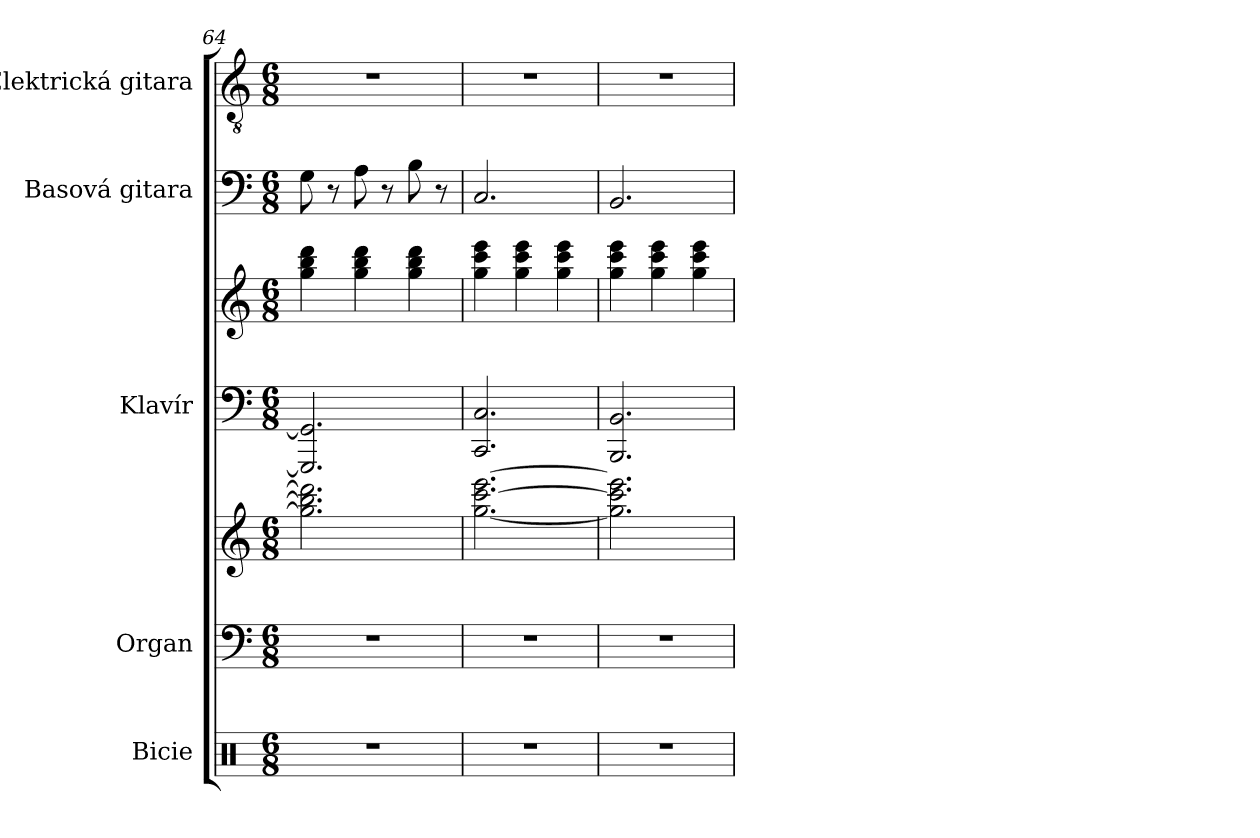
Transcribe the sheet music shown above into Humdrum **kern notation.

**kern	**kern	**kern	**kern	**kern	**kern	**kern
*part5	*part4	*part4	*part3	*part3	*part2	*part1
*staff7	*staff6	*staff5	*staff4	*staff3	*staff2	*staff1
*I"Bicie	*I"Organ	*	*I"Klavír	*	*I"Basová gitara	*I"Elektrická gitara
*	*I'Org.	*	*I'Kl.	*	*	*
*clefX	*clefF4	*clefG2	*clefF4	*clefG2	*clefF4	*clefGv2
*	*	*	*	*	*ITrd7c12	*
*k[]	*k[]	*k[]	*k[]	*k[]	*k[]	*k[]
*M6/8	*M6/8	*M6/8	*M6/8	*M6/8	*M6/8	*M6/8
=64	=64	=64	=64	=64	=64	=64
2.r	2.r	2.gg\] 2.bb\] 2.ddd\]	2.GGG/] 2.GG/]	4gg\ 4bb\ 4ddd\	8GG\	2.r
.	.	.	.	.	8r	.
.	.	.	.	4gg\ 4bb\ 4ddd\	8AA\	.
.	.	.	.	.	8r	.
.	.	.	.	4gg\ 4bb\ 4ddd\	8BB\	.
.	.	.	.	.	8r	.
=65	=65	=65	=65	=65	=65	=65
2.r	2.r	[2.gg\ [2.ccc\ [2.eee\	2.CC/ 2.C/	4gg\ 4ccc\ 4eee\	2.CC/	2.r
.	.	.	.	4gg\ 4ccc\ 4eee\	.	.
.	.	.	.	4gg\ 4ccc\ 4eee\	.	.
=66	=66	=66	=66	=66	=66	=66
2.r	2.r	2.gg\] 2.ccc\] 2.eee\]	2.BBB/ 2.BB/	4gg\ 4ccc\ 4eee\	2.BBB/	2.r
.	.	.	.	4gg\ 4ccc\ 4eee\	.	.
.	.	.	.	4gg\ 4ccc\ 4eee\	.	.
=	=	=	=	=	=	=
*-	*-	*-	*-	*-	*-	*-
